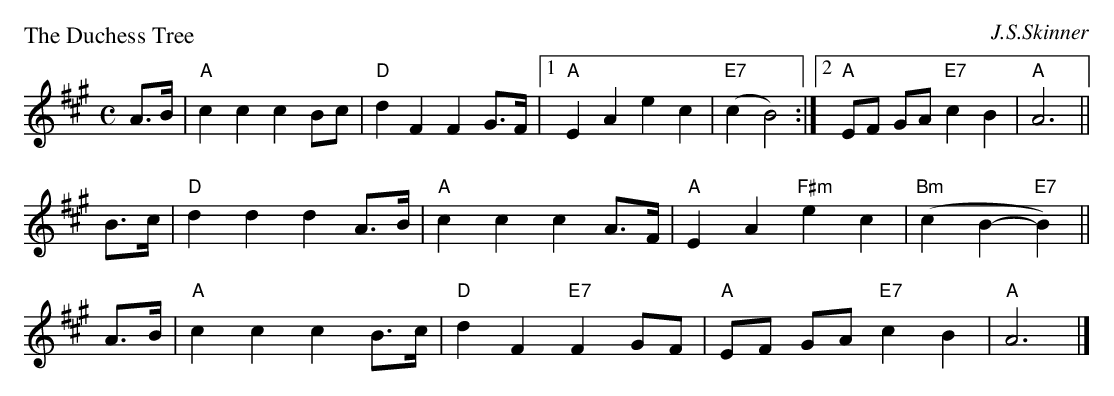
X:1
P: The Duchess Tree
C: J.S.Skinner
M: C
L: 1/8
K: A
A>B \
| "A"c2 c2 c2 Bc | "D"d2 F2 F2 G>F |1 "A"E2 A2 e2 c2 | "E7"(c2B4) :|2 "A"EF GA "E7"c2 B2 | "A"A6 ||
B>c \
| "D"d2 d2 d2 A>B | "A"c2 c2 c2 A>F | "A"E2 A2 "F#m"e2 c2 | "Bm"(c2B2- "E7"B2) ||
A>B \
| "A"c2 c2 c2 B>c | "D"d2 F2 "E7"F2 GF | "A"EF GA "E7"c2 B2 | "A"A6 |]
